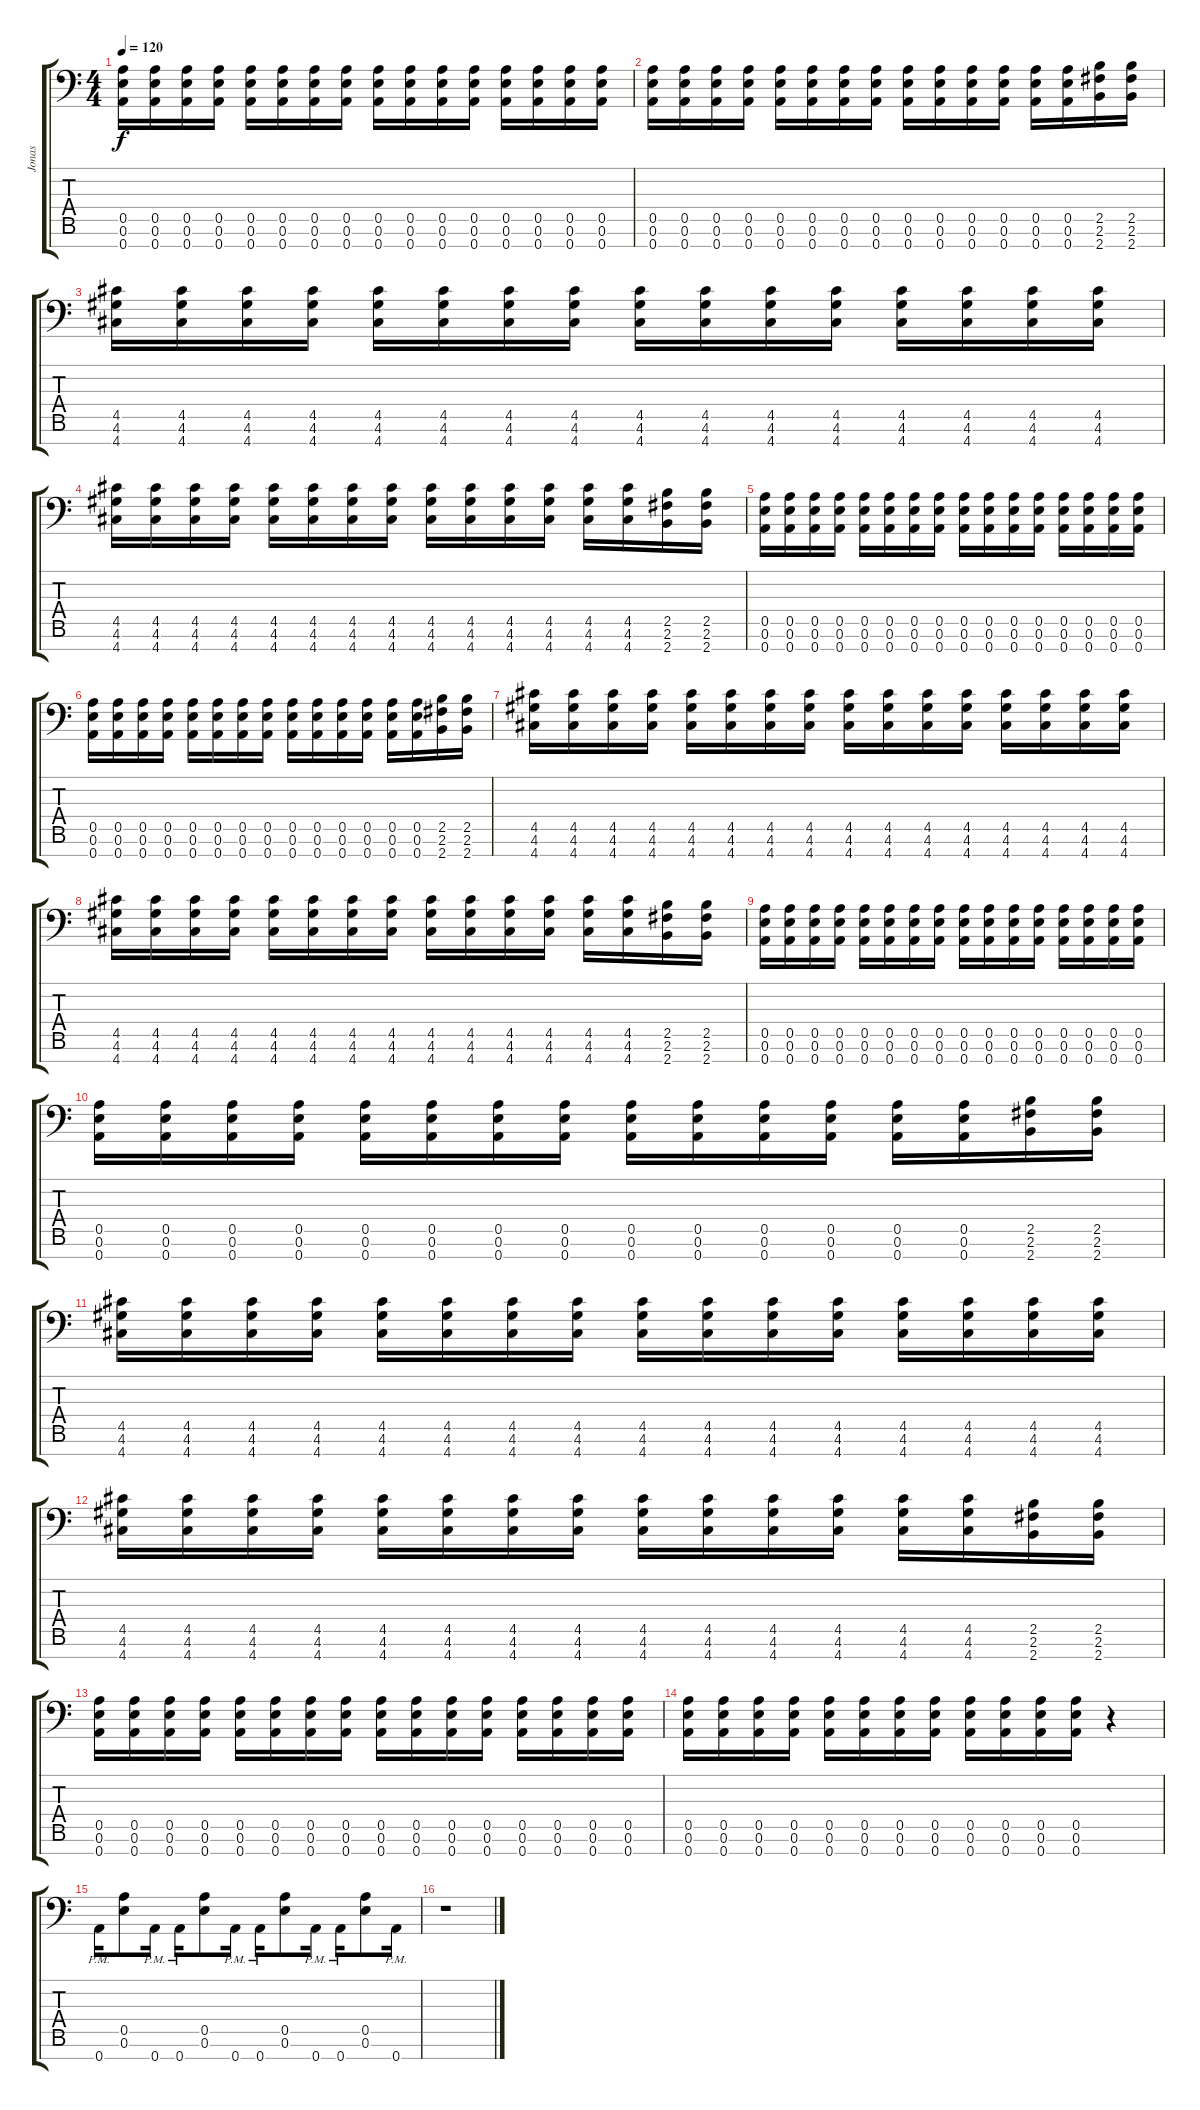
\track ("Jonas" "Jonas") {instrument distortionguitar}
\staff {score tabs}
\tuning (E4 B3 G3 D3 A2 E2 A1) {hide}
\ts (4 4)
\tempo 120
\clef f4
\ks c
(0.5 0.6 0.7).16{dy f} (0.5 0.6 0.7).16 (0.5 0.6 0.7).16 (0.5 0.6 0.7).16 (0.5 0.6 0.7).16 (0.5 0.6 0.7).16 (0.5 0.6 0.7).16 (0.5 0.6 0.7).16 (0.5 0.6 0.7).16 (0.5 0.6 0.7).16 (0.5 0.6 0.7).16 (0.5 0.6 0.7).16 (0.5 0.6 0.7).16 (0.5 0.6 0.7).16 (0.5 0.6 0.7).16 (0.5 0.6 0.7).16 |
(0.5 0.6 0.7).16 (0.5 0.6 0.7).16 (0.5 0.6 0.7).16 (0.5 0.6 0.7).16 (0.5 0.6 0.7).16 (0.5 0.6 0.7).16 (0.5 0.6 0.7).16 (0.5 0.6 0.7).16 (0.5 0.6 0.7).16 (0.5 0.6 0.7).16 (0.5 0.6 0.7).16 (0.5 0.6 0.7).16 (0.5 0.6 0.7).16 (0.5 0.6 0.7).16 (2.5 2.6 2.7).16 (2.5 2.6 2.7).16 |
(4.5 4.6 4.7).16 (4.5 4.6 4.7).16 (4.5 4.6 4.7).16 (4.5 4.6 4.7).16 (4.5 4.6 4.7).16 (4.5 4.6 4.7).16 (4.5 4.6 4.7).16 (4.5 4.6 4.7).16 (4.5 4.6 4.7).16 (4.5 4.6 4.7).16 (4.5 4.6 4.7).16 (4.5 4.6 4.7).16 (4.5 4.6 4.7).16 (4.5 4.6 4.7).16 (4.5 4.6 4.7).16 (4.5 4.6 4.7).16 |
(4.5 4.6 4.7).16 (4.5 4.6 4.7).16 (4.5 4.6 4.7).16 (4.5 4.6 4.7).16 (4.5 4.6 4.7).16 (4.5 4.6 4.7).16 (4.5 4.6 4.7).16 (4.5 4.6 4.7).16 (4.5 4.6 4.7).16 (4.5 4.6 4.7).16 (4.5 4.6 4.7).16 (4.5 4.6 4.7).16 (4.5 4.6 4.7).16 (4.5 4.6 4.7).16 (2.5 2.6 2.7).16 (2.5 2.6 2.7).16 |
(0.5 0.6 0.7).16 (0.5 0.6 0.7).16 (0.5 0.6 0.7).16 (0.5 0.6 0.7).16 (0.5 0.6 0.7).16 (0.5 0.6 0.7).16 (0.5 0.6 0.7).16 (0.5 0.6 0.7).16 (0.5 0.6 0.7).16 (0.5 0.6 0.7).16 (0.5 0.6 0.7).16 (0.5 0.6 0.7).16 (0.5 0.6 0.7).16 (0.5 0.6 0.7).16 (0.5 0.6 0.7).16 (0.5 0.6 0.7).16 |
(0.5 0.6 0.7).16 (0.5 0.6 0.7).16 (0.5 0.6 0.7).16 (0.5 0.6 0.7).16 (0.5 0.6 0.7).16 (0.5 0.6 0.7).16 (0.5 0.6 0.7).16 (0.5 0.6 0.7).16 (0.5 0.6 0.7).16 (0.5 0.6 0.7).16 (0.5 0.6 0.7).16 (0.5 0.6 0.7).16 (0.5 0.6 0.7).16 (0.5 0.6 0.7).16 (2.5 2.6 2.7).16 (2.5 2.6 2.7).16 |
(4.5 4.6 4.7).16 (4.5 4.6 4.7).16 (4.5 4.6 4.7).16 (4.5 4.6 4.7).16 (4.5 4.6 4.7).16 (4.5 4.6 4.7).16 (4.5 4.6 4.7).16 (4.5 4.6 4.7).16 (4.5 4.6 4.7).16 (4.5 4.6 4.7).16 (4.5 4.6 4.7).16 (4.5 4.6 4.7).16 (4.5 4.6 4.7).16 (4.5 4.6 4.7).16 (4.5 4.6 4.7).16 (4.5 4.6 4.7).16 |
(4.5 4.6 4.7).16 (4.5 4.6 4.7).16 (4.5 4.6 4.7).16 (4.5 4.6 4.7).16 (4.5 4.6 4.7).16 (4.5 4.6 4.7).16 (4.5 4.6 4.7).16 (4.5 4.6 4.7).16 (4.5 4.6 4.7).16 (4.5 4.6 4.7).16 (4.5 4.6 4.7).16 (4.5 4.6 4.7).16 (4.5 4.6 4.7).16 (4.5 4.6 4.7).16 (2.5 2.6 2.7).16 (2.5 2.6 2.7).16 |
(0.5 0.6 0.7).16 (0.5 0.6 0.7).16 (0.5 0.6 0.7).16 (0.5 0.6 0.7).16 (0.5 0.6 0.7).16 (0.5 0.6 0.7).16 (0.5 0.6 0.7).16 (0.5 0.6 0.7).16 (0.5 0.6 0.7).16 (0.5 0.6 0.7).16 (0.5 0.6 0.7).16 (0.5 0.6 0.7).16 (0.5 0.6 0.7).16 (0.5 0.6 0.7).16 (0.5 0.6 0.7).16 (0.5 0.6 0.7).16 |
(0.5 0.6 0.7).16 (0.5 0.6 0.7).16 (0.5 0.6 0.7).16 (0.5 0.6 0.7).16 (0.5 0.6 0.7).16 (0.5 0.6 0.7).16 (0.5 0.6 0.7).16 (0.5 0.6 0.7).16 (0.5 0.6 0.7).16 (0.5 0.6 0.7).16 (0.5 0.6 0.7).16 (0.5 0.6 0.7).16 (0.5 0.6 0.7).16 (0.5 0.6 0.7).16 (2.5 2.6 2.7).16 (2.5 2.6 2.7).16 |
(4.5 4.6 4.7).16 (4.5 4.6 4.7).16 (4.5 4.6 4.7).16 (4.5 4.6 4.7).16 (4.5 4.6 4.7).16 (4.5 4.6 4.7).16 (4.5 4.6 4.7).16 (4.5 4.6 4.7).16 (4.5 4.6 4.7).16 (4.5 4.6 4.7).16 (4.5 4.6 4.7).16 (4.5 4.6 4.7).16 (4.5 4.6 4.7).16 (4.5 4.6 4.7).16 (4.5 4.6 4.7).16 (4.5 4.6 4.7).16 |
(4.5 4.6 4.7).16 (4.5 4.6 4.7).16 (4.5 4.6 4.7).16 (4.5 4.6 4.7).16 (4.5 4.6 4.7).16 (4.5 4.6 4.7).16 (4.5 4.6 4.7).16 (4.5 4.6 4.7).16 (4.5 4.6 4.7).16 (4.5 4.6 4.7).16 (4.5 4.6 4.7).16 (4.5 4.6 4.7).16 (4.5 4.6 4.7).16 (4.5 4.6 4.7).16 (2.5 2.6 2.7).16 (2.5 2.6 2.7).16 |
(0.5 0.6 0.7).16 (0.5 0.6 0.7).16 (0.5 0.6 0.7).16 (0.5 0.6 0.7).16 (0.5 0.6 0.7).16 (0.5 0.6 0.7).16 (0.5 0.6 0.7).16 (0.5 0.6 0.7).16 (0.5 0.6 0.7).16 (0.5 0.6 0.7).16 (0.5 0.6 0.7).16 (0.5 0.6 0.7).16 (0.5 0.6 0.7).16 (0.5 0.6 0.7).16 (0.5 0.6 0.7).16 (0.5 0.6 0.7).16 |
(0.5 0.6 0.7).16 (0.5 0.6 0.7).16 (0.5 0.6 0.7).16 (0.5 0.6 0.7).16 (0.5 0.6 0.7).16 (0.5 0.6 0.7).16 (0.5 0.6 0.7).16 (0.5 0.6 0.7).16 (0.5 0.6 0.7).16 (0.5 0.6 0.7).16 (0.5 0.6 0.7).16 (0.5 0.6 0.7).16 r.4 |
0.7{pm}.16 (0.5 0.6).8 0.7{pm}.16 0.7{pm}.16 (0.5 0.6).8 0.7{pm}.16 0.7{pm}.16 (0.5 0.6).8 0.7{pm}.16 0.7{pm}.16 (0.5 0.6).8 0.7{pm}.16 |
r.1
